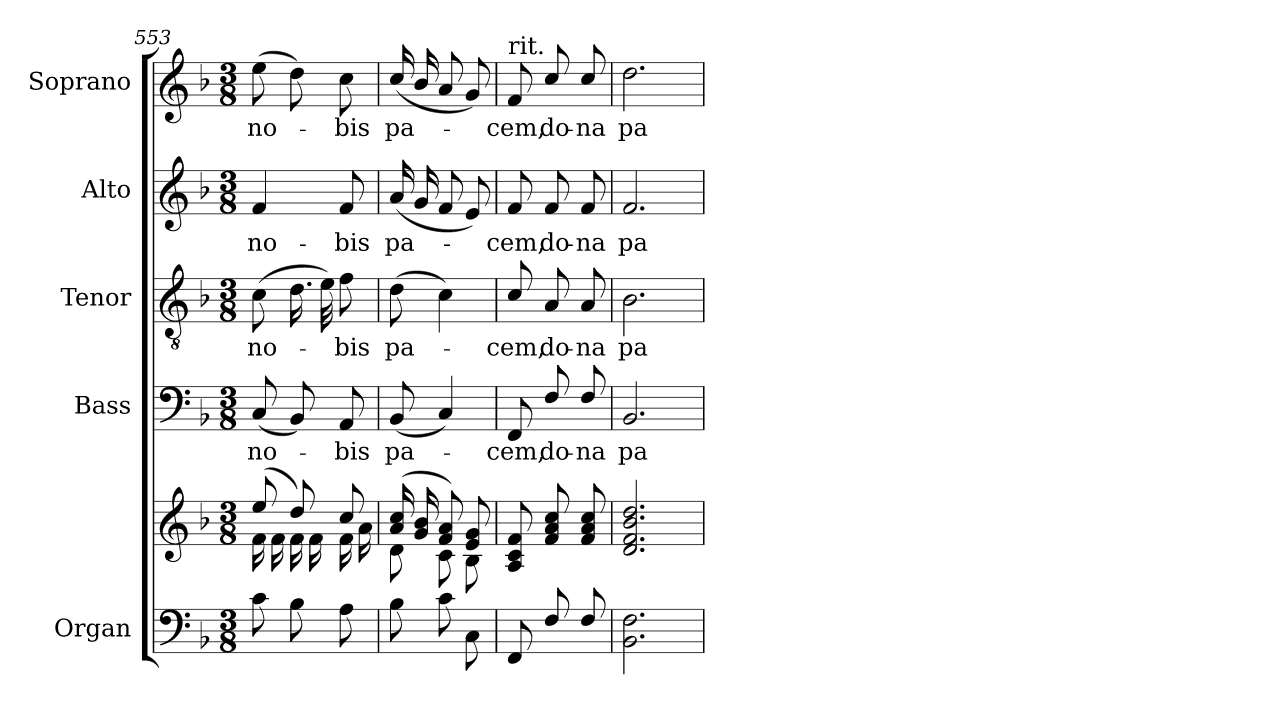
**kern	**kern	**kern	**text	**kern	**text	**kern	**text	**kern	**text
*part5	*part5	*part4	*part4	*part3	*part3	*part2	*part2	*part1	*part1
*staff6	*staff5	*staff4	*staff4	*staff3	*staff3	*staff2	*staff2	*staff1	*staff1
*I"Organ	*	*I"Bass	*	*I"Tenor	*	*I"Alto	*	*I"Soprano	*
*I'Org.	*	*I'B.	*	*I'T.	*	*I'A.	*	*I'S.	*
*clefF4	*clefG2	*clefF4	*	*clefGv2	*	*clefG2	*	*clefG2	*
*	*	*	*	*ITrd7c12	*	*	*	*	*
*k[b-]	*k[b-]	*k[b-]	*	*k[b-]	*	*k[b-]	*	*k[b-]	*
*F:	*F:	*F:	*	*F:	*	*F:	*	*F:	*
*M3/8	*M3/8	*M3/8	*	*M3/8	*	*M3/8	*	*M3/8	*
=553	=553	=553	=553	=553	=553	=553	=553	=553	=553
*	*^	*	*	*	*	*	*	*	*
!	!	!	!	!LO:LY:b:color=#000000	!	!	!	!	!	!
!	!	!	!	!	!	!LO:LY:b:color=#000000	!	!	!	!
!	!	!	!	!	!	!	!	!LO:LY:b:color=#000000	!	!
!	!	!	!	!	!	!	!	!	!	!LO:LY:b:color=#000000
8ci\	(8eei/	16fi\	(8Ci/	no-	(8Ci\	no-	4fi/	no-	(8eei\	no-
.	.	16fi\	.	.	.	.	.	.	.	.
8B-i\	8ddi/)	16fi\	8BB-i/)	.	16.Di\	.	.	.	8ddi\)	.
.	.	16fi\	.	.	.	.	.	.	.	.
.	.	.	.	.	32Ei\)	.	.	.	.	.
!	!	!	!	!LO:LY:b:color=#000000	!	!	!	!	!	!
!	!	!	!	!	!	!LO:LY:b:color=#000000	!	!	!	!
!	!	!	!	!	!	!	!	!LO:LY:b:color=#000000	!	!
!	!	!	!	!	!	!	!	!	!	!LO:LY:b:color=#000000
8Ai\	8cci/	16fi\	8AAi/	-bis	8Fi\	-bis	8fi/	-bis	8cci\	-bis
.	.	16ai\	.	.	.	.	.	.	.	.
=554	=554	=554	=554	=554	=554	=554	=554	=554	=554	=554
!	!	!	!	!LO:LY:b:color=#000000	!	!	!	!	!	!
!	!	!	!	!	!	!LO:LY:b:color=#000000	!	!	!	!
!	!	!	!	!	!	!	!	!LO:LY:b:color=#000000	!	!
!	!	!	!	!	!	!	!	!	!	!LO:LY:b:color=#000000
8B-i\	(16ai/ 16cci	8di\	(8BB-i/	pa-	(8Di\	pa-	(16ai/	pa-	(16cci/	pa-
.	16gi/ 16b-i	.	.	.	.	.	16gi/	.	16b-i/	.
8ci\	8fi/ 8ai)	8ci\	4Ci/)	.	4Ci\)	.	8fi/	.	8ai/	.
8Ci\	8ei/ 8gi	8B-i\	.	.	.	.	8ei/)	.	8gi/)	.
*	*v	*v	*	*	*	*	*	*	*	*
=555	=555	=555	=555	=555	=555	=555	=555	=555	=555
*	*^	*	*	*	*	*	*	*	*
!	!	!	!	!LO:LY:b:color=#000000	!	!	!	!	!	!
*	*v	*v	*	*	*	*	*	*	*	*
*	*^	*	*	*	*	*	*	*	*
!	!	!	!	!	!	!LO:LY:b:color=#000000	!	!	!	!
*	*v	*v	*	*	*	*	*	*	*	*
*	*^	*	*	*	*	*	*	*	*
!	!	!	!	!	!	!	!	!LO:LY:b:color=#000000	!	!
*	*v	*v	*	*	*	*	*	*	*	*
*	*^	*	*	*	*	*	*	*	*
!	!	!	!	!	!	!	!	!	!LO:TX:t=rit.	!
!	!	!	!	!	!	!	!	!	!	!LO:LY:b:color=#000000
*	*v	*v	*	*	*	*	*	*	*	*
8FFi/	8Ai/ 8ci 8fi	8FFi/	-cem,	8Ci/	-cem,	8fi/	-cem,	8fi/	-cem,
!	!	!	!LO:LY:b:color=#000000	!	!	!	!	!	!
!	!	!	!	!	!LO:LY:b:color=#000000	!	!	!	!
!	!	!	!	!	!	!	!LO:LY:b:color=#000000	!	!
!	!	!	!	!	!	!	!	!	!LO:LY:b:color=#000000
8Fi/	8fi/ 8ai 8cci	8Fi/	do-	8AAi/	do-	8fi/	do-	8cci/	do-
!	!	!	!LO:LY:b:color=#000000	!	!	!	!	!	!
!	!	!	!	!	!LO:LY:b:color=#000000	!	!	!	!
!	!	!	!	!	!	!	!LO:LY:b:color=#000000	!	!
!	!	!	!	!	!	!	!	!	!LO:LY:b:color=#000000
8Fi/	8fi/ 8ai 8cci	8Fi/	-na	8AAi/	-na	8fi/	-na	8cci/	-na
=556	=556	=556	=556	=556	=556	=556	=556	=556	=556
!	!	!	!LO:LY:b:color=#000000	!	!	!	!	!	!
!	!	!	!	!	!LO:LY:b:color=#000000	!	!	!	!
!	!	!	!	!	!	!	!LO:LY:b:color=#000000	!	!
!	!	!	!	!	!	!	!	!	!LO:LY:b:color=#000000
2.BB-i\ 2.Fi	2.di/ 2.fi 2.b-i 2.ddi	2.BB-i/	pa-	2.BB-i\	pa-	2.fi/	pa-	2.ddi\	pa-
=	=	=	=	=	=	=	=	=	=
*-	*-	*-	*-	*-	*-	*-	*-	*-	*-
